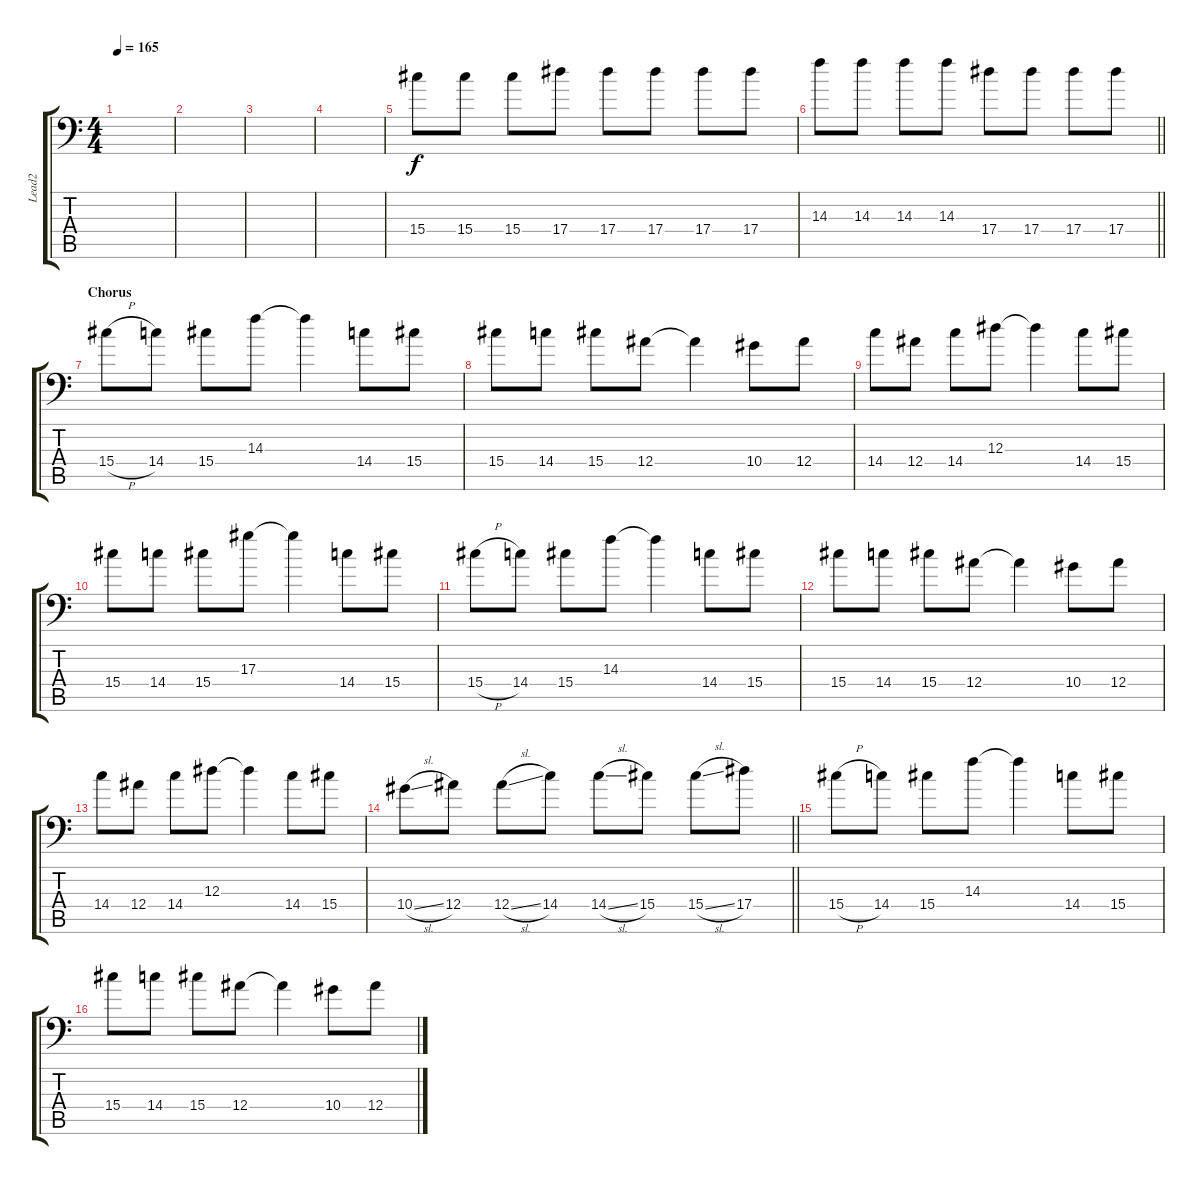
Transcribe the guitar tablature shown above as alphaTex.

\track ("Lead2" "Lead2") {instrument overdrivenguitar}
\staff {score tabs}
\tuning (C4 G3 Eb3 Bb2 F2 Bb1) {hide}
\ts (4 4)
\tempo 165
\clef f4
\ks c
|
|
|
|
15.4.8 15.4.8 15.4.8 17.4.8 17.4.8 17.4.8 17.4.8 17.4.8 |
\barLineRight lightlight
14.3.8 14.3.8 14.3.8 14.3.8 17.4.8 17.4.8 17.4.8 17.4.8 |
\section ("" "Chorus")
15.4{h}.8 14.4.8 15.4.8 14.3.8 14.3{t}.4 14.4.8 15.4.8 |
15.4.8 14.4.8 15.4.8 12.4.8 12.4{t}.4 10.4.8 12.4.8 |
14.4.8 12.4.8 14.4.8 12.3.8 12.3{t}.4 14.4.8 15.4.8 |
15.4.8 14.4.8 15.4.8 17.3.8 17.3{t}.4 14.4.8 15.4.8 |
15.4{h}.8 14.4.8 15.4.8 14.3.8 14.3{t}.4 14.4.8 15.4.8 |
15.4.8 14.4.8 15.4.8 12.4.8 12.4{t}.4 10.4.8 12.4.8 |
14.4.8 12.4.8 14.4.8 12.3.8 12.3{t}.4 14.4.8 15.4.8 |
\barLineRight lightlight
10.4{sl}.8 12.4.8 12.4{sl}.8 14.4.8 14.4{sl}.8 15.4.8 15.4{sl}.8 17.4.8 |
15.4{h}.8 14.4.8 15.4.8 14.3.8 14.3{t}.4 14.4.8 15.4.8 |
15.4.8 14.4.8 15.4.8 12.4.8 12.4{t}.4 10.4.8 12.4.8
